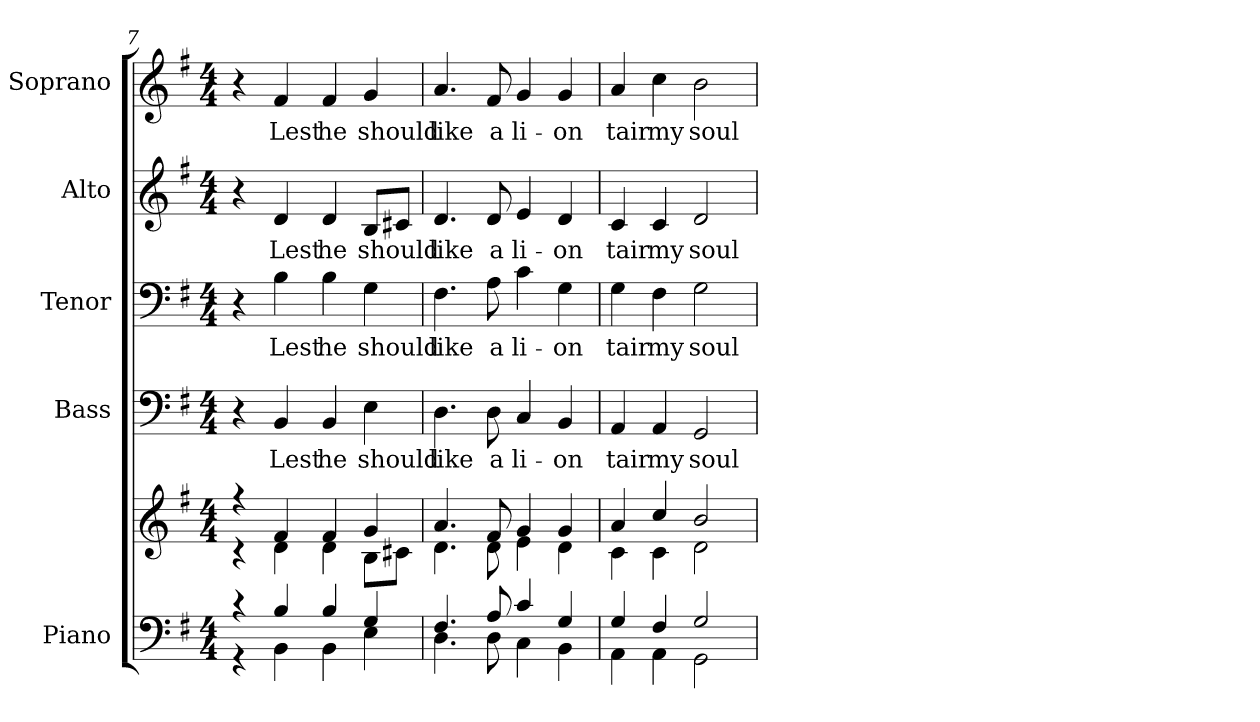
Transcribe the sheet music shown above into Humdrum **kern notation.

**kern	**kern	**kern	**text	**kern	**text	**kern	**text	**kern	**text
*part5	*part5	*part4	*part4	*part3	*part3	*part2	*part2	*part1	*part1
*staff6	*staff5	*staff4	*staff4	*staff3	*staff3	*staff2	*staff2	*staff1	*staff1
*I"Piano	*	*I"Bass	*	*I"Tenor	*	*I"Alto	*	*I"Soprano	*
*I'Pno.	*	*I'B.	*	*I'T.	*	*I'A.	*	*I'S.	*
!!LO:PB:g=z
*clefF4	*clefG2	*clefF4	*	*clefF4	*	*clefG2	*	*clefG2	*
*k[f#]	*k[f#]	*k[f#]	*	*k[f#]	*	*k[f#]	*	*k[f#]	*
*G:	*G:	*G:	*	*G:	*	*G:	*	*G:	*
*M4/4	*M4/4	*M4/4	*	*M4/4	*	*M4/4	*	*M4/4	*
=7	=7	=7	=7	=7	=7	=7	=7	=7	=7
*^	*^	*	*	*	*	*	*	*	*
4r	4r	4r	4r	4r	.	4r	.	4r	.	4r	.
!	!	!	!	!	!LO:LY:b:color=#000000	!	!	!	!	!	!
!	!	!	!	!	!	!	!LO:LY:b:color=#000000	!	!	!	!
!	!	!	!	!	!	!	!	!	!LO:LY:b:color=#000000	!	!
!	!	!	!	!	!	!	!	!	!	!	!LO:LY:b:color=#000000
4Bi/	4BBi\	4f#i/	4di\	4BBi/	Lest	4Bi\	Lest	4di/	Lest	4f#i/	Lest
!	!	!	!	!	!LO:LY:b:color=#000000	!	!	!	!	!	!
!	!	!	!	!	!	!	!LO:LY:b:color=#000000	!	!	!	!
!	!	!	!	!	!	!	!	!	!LO:LY:b:color=#000000	!	!
!	!	!	!	!	!	!	!	!	!	!	!LO:LY:b:color=#000000
4Bi/	4BBi\	4f#i/	4di\	4BBi/	he	4Bi\	he	4di/	he	4f#i/	he
!	!	!	!	!	!LO:LY:b:color=#000000	!	!	!	!	!	!
!	!	!	!	!	!	!	!LO:LY:b:color=#000000	!	!	!	!
!	!	!	!	!	!	!	!	!	!LO:LY:b:color=#000000	!	!
!	!	!	!	!	!	!	!	!	!	!	!LO:LY:b:color=#000000
4Gi/	4Ei\	4gi/	8Bi\L	4Ei\	should	4Gi\	should	8Bi/L	should	4gi/	should
.	.	.	8c#Xi\J	.	.	.	.	8c#Xi/J	.	.	.
=8	=8	=8	=8	=8	=8	=8	=8	=8	=8	=8	=8
!	!	!	!	!	!LO:LY:b:color=#000000	!	!	!	!	!	!
!	!	!	!	!	!	!	!LO:LY:b:color=#000000	!	!	!	!
!	!	!	!	!	!	!	!	!	!LO:LY:b:color=#000000	!	!
!	!	!	!	!	!	!	!	!	!	!	!LO:LY:b:color=#000000
4.F#i/	4.Di\	4.ai/	4.di\	4.Di\	like	4.F#i\	like	4.di/	like	4.ai/	like
!	!	!	!	!	!LO:LY:b:color=#000000	!	!	!	!	!	!
!	!	!	!	!	!	!	!LO:LY:b:color=#000000	!	!	!	!
!	!	!	!	!	!	!	!	!	!LO:LY:b:color=#000000	!	!
!	!	!	!	!	!	!	!	!	!	!	!LO:LY:b:color=#000000
8Ai/	8Di\	8f#i/	8di\	8Di\	a	8Ai\	a	8di/	a	8f#i/	a
!	!	!	!	!	!LO:LY:b:color=#000000	!	!	!	!	!	!
!	!	!	!	!	!	!	!LO:LY:b:color=#000000	!	!	!	!
!	!	!	!	!	!	!	!	!	!LO:LY:b:color=#000000	!	!
!	!	!	!	!	!	!	!	!	!	!	!LO:LY:b:color=#000000
4ci/	4Ci\	4gi/	4ei\	4Ci/	li-	4ci\	li-	4ei/	li-	4gi/	li-
!	!	!	!	!	!LO:LY:b:color=#000000	!	!	!	!	!	!
!	!	!	!	!	!	!	!LO:LY:b:color=#000000	!	!	!	!
!	!	!	!	!	!	!	!	!	!LO:LY:b:color=#000000	!	!
!	!	!	!	!	!	!	!	!	!	!	!LO:LY:b:color=#000000
4Gi/	4BBi\	4gi/	4di\	4BBi/	-on	4Gi\	-on	4di/	-on	4gi/	-on
=9	=9	=9	=9	=9	=9	=9	=9	=9	=9	=9	=9
!	!	!	!	!	!LO:LY:b:color=#000000	!	!	!	!	!	!
!	!	!	!	!	!	!	!LO:LY:b:color=#000000	!	!	!	!
!	!	!	!	!	!	!	!	!	!LO:LY:b:color=#000000	!	!
!	!	!	!	!	!	!	!	!	!	!	!LO:LY:b:color=#000000
4Gi/	4AAi\	4ai/	4ci\	4AAi/	tair	4Gi\	tair	4ci/	tair	4ai/	tair
!	!	!	!	!	!LO:LY:b:color=#000000	!	!	!	!	!	!
!	!	!	!	!	!	!	!LO:LY:b:color=#000000	!	!	!	!
!	!	!	!	!	!	!	!	!	!LO:LY:b:color=#000000	!	!
!	!	!	!	!	!	!	!	!	!	!	!LO:LY:b:color=#000000
4F#i/	4AAi\	4cci/	4ci\	4AAi/	my	4F#i\	my	4ci/	my	4cci\	my
!	!	!	!	!	!LO:LY:b:color=#000000	!	!	!	!	!	!
!	!	!	!	!	!	!	!LO:LY:b:color=#000000	!	!	!	!
!	!	!	!	!	!	!	!	!	!LO:LY:b:color=#000000	!	!
!	!	!	!	!	!	!	!	!	!	!	!LO:LY:b:color=#000000
2Gi/	2GGi\	2bi/	2di\	2GGi/	soul	2Gi\	soul	2di/	soul	2bi\	soul
*v	*v	*	*	*	*	*	*	*	*	*	*
*	*v	*v	*	*	*	*	*	*	*	*
=	=	=	=	=	=	=	=	=	=
*-	*-	*-	*-	*-	*-	*-	*-	*-	*-
